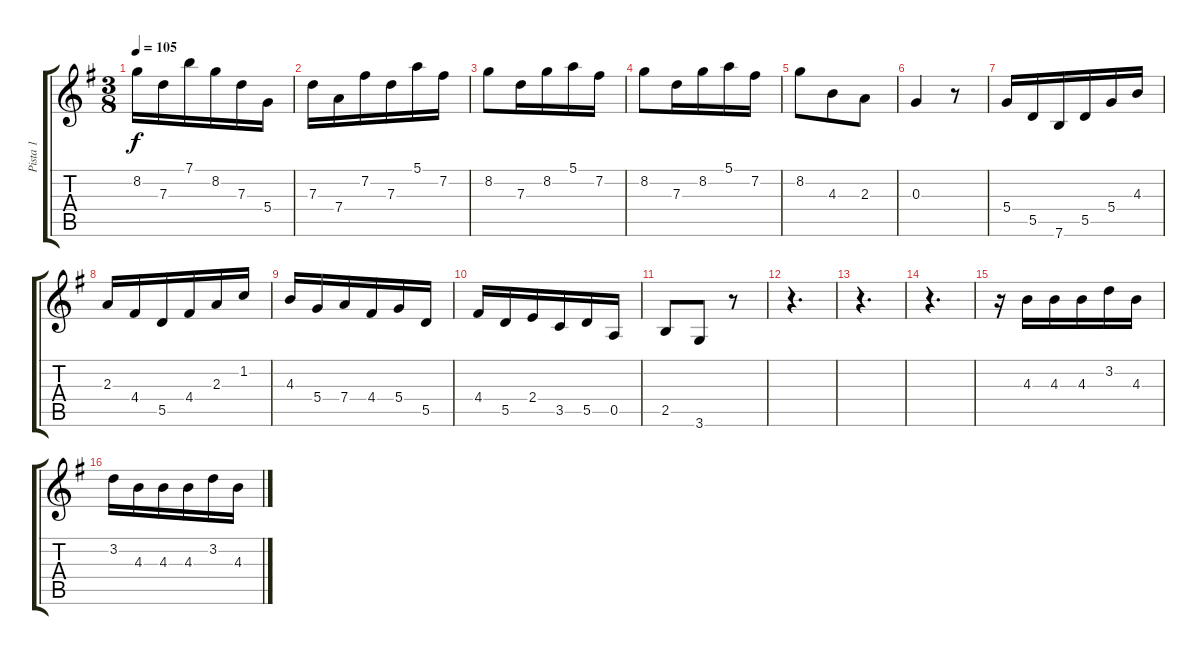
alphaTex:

\track ("Pista 1" "Pista 1") {instrument acousticguitarsteel}
\staff {score tabs}
\tuning (E4 B3 G3 D3 A2 E2) {hide}
\ts (3 8)
\tempo 105
\clef g2
\ks g
8.2.16{dy f} 7.3.16 7.1.16 8.2.16 7.3.16 5.4.16 |
7.3.16 7.4.16 7.2.16 7.3.16 5.1.16 7.2.16 |
8.2.8 7.3.16 8.2.16 5.1.16 7.2.16 |
8.2.8 7.3.16 8.2.16 5.1.16 7.2.16 |
8.2.8 4.3.8 2.3.8 |
0.3.4 r.8 |
5.4.16 5.5.16 7.6.16 5.5.16 5.4.16 4.3.16 |
2.3.16 4.4.16 5.5.16 4.4.16 2.3.16 1.2.16 |
4.3.16 5.4.16 7.4.16 4.4.16 5.4.16 5.5.16 |
4.4.16 5.5.16 2.4.16 3.5.16 5.5.16 0.5.16 |
2.5.8 3.6.8 r.8 |
r.4{d} |
r.4{d} |
r.4{d} |
r.16 4.3.16 4.3.16 4.3.16 3.2.16 4.3.16 |
3.2.16 4.3.16 4.3.16 4.3.16 3.2.16 4.3.16
